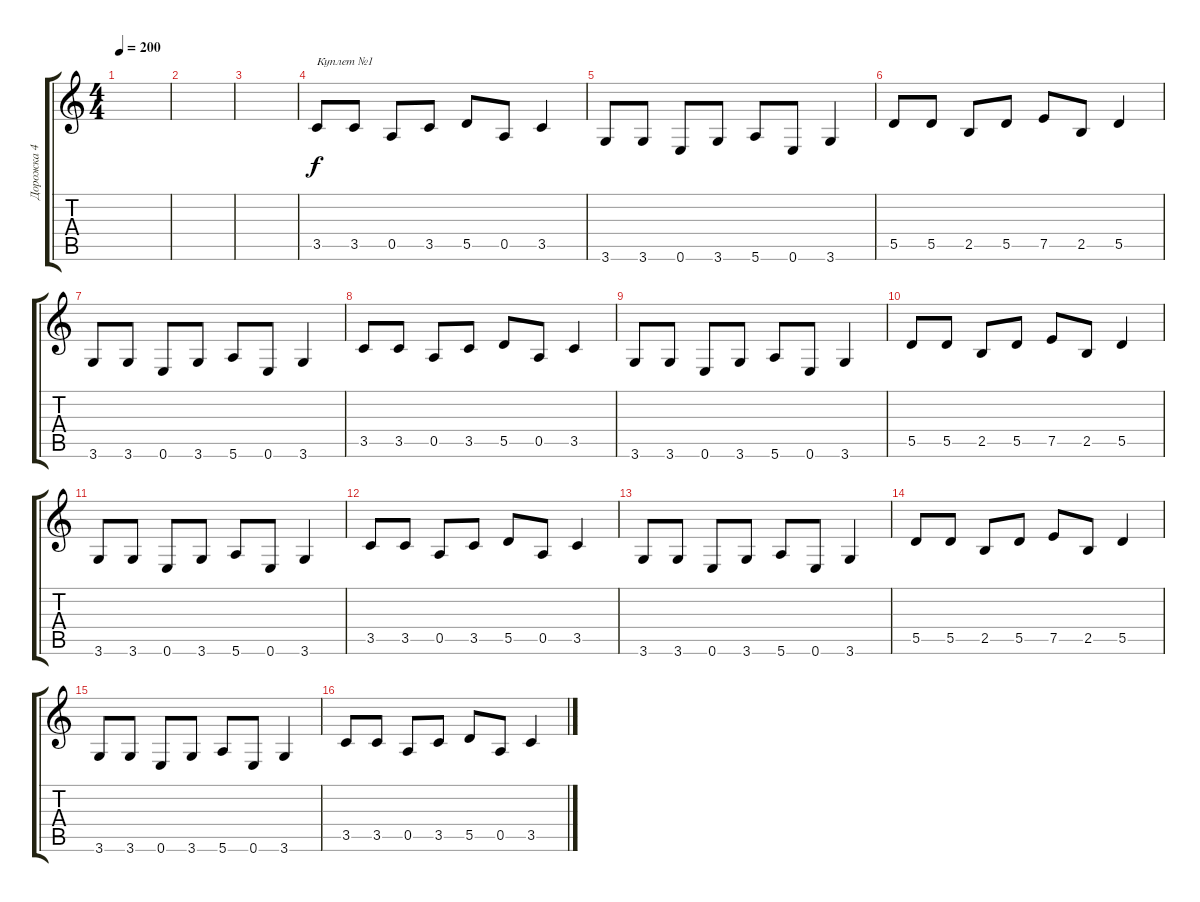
\track ("Дорожка 4" "Дорожка 4") {instrument electricbassfinger}
\staff {score tabs}
\tuning (E4 B3 G3 D3 A2 E2) {hide}
\ts (4 4)
\tempo 200
\clef g2
\ks c
|
|
|
3.5.8{txt "Куплет №1"} 3.5.8 0.5.8 3.5.8 5.5.8 0.5.8 3.5.4 |
3.6.8 3.6.8 0.6.8 3.6.8 5.6.8 0.6.8 3.6.4 |
5.5.8 5.5.8 2.5.8 5.5.8 7.5.8 2.5.8 5.5.4 |
3.6.8 3.6.8 0.6.8 3.6.8 5.6.8 0.6.8 3.6.4 |
3.5.8 3.5.8 0.5.8 3.5.8 5.5.8 0.5.8 3.5.4 |
3.6.8 3.6.8 0.6.8 3.6.8 5.6.8 0.6.8 3.6.4 |
5.5.8 5.5.8 2.5.8 5.5.8 7.5.8 2.5.8 5.5.4 |
3.6.8 3.6.8 0.6.8 3.6.8 5.6.8 0.6.8 3.6.4 |
3.5.8 3.5.8 0.5.8 3.5.8 5.5.8 0.5.8 3.5.4 |
3.6.8 3.6.8 0.6.8 3.6.8 5.6.8 0.6.8 3.6.4 |
5.5.8 5.5.8 2.5.8 5.5.8 7.5.8 2.5.8 5.5.4 |
3.6.8 3.6.8 0.6.8 3.6.8 5.6.8 0.6.8 3.6.4 |
3.5.8 3.5.8 0.5.8 3.5.8 5.5.8 0.5.8 3.5.4
